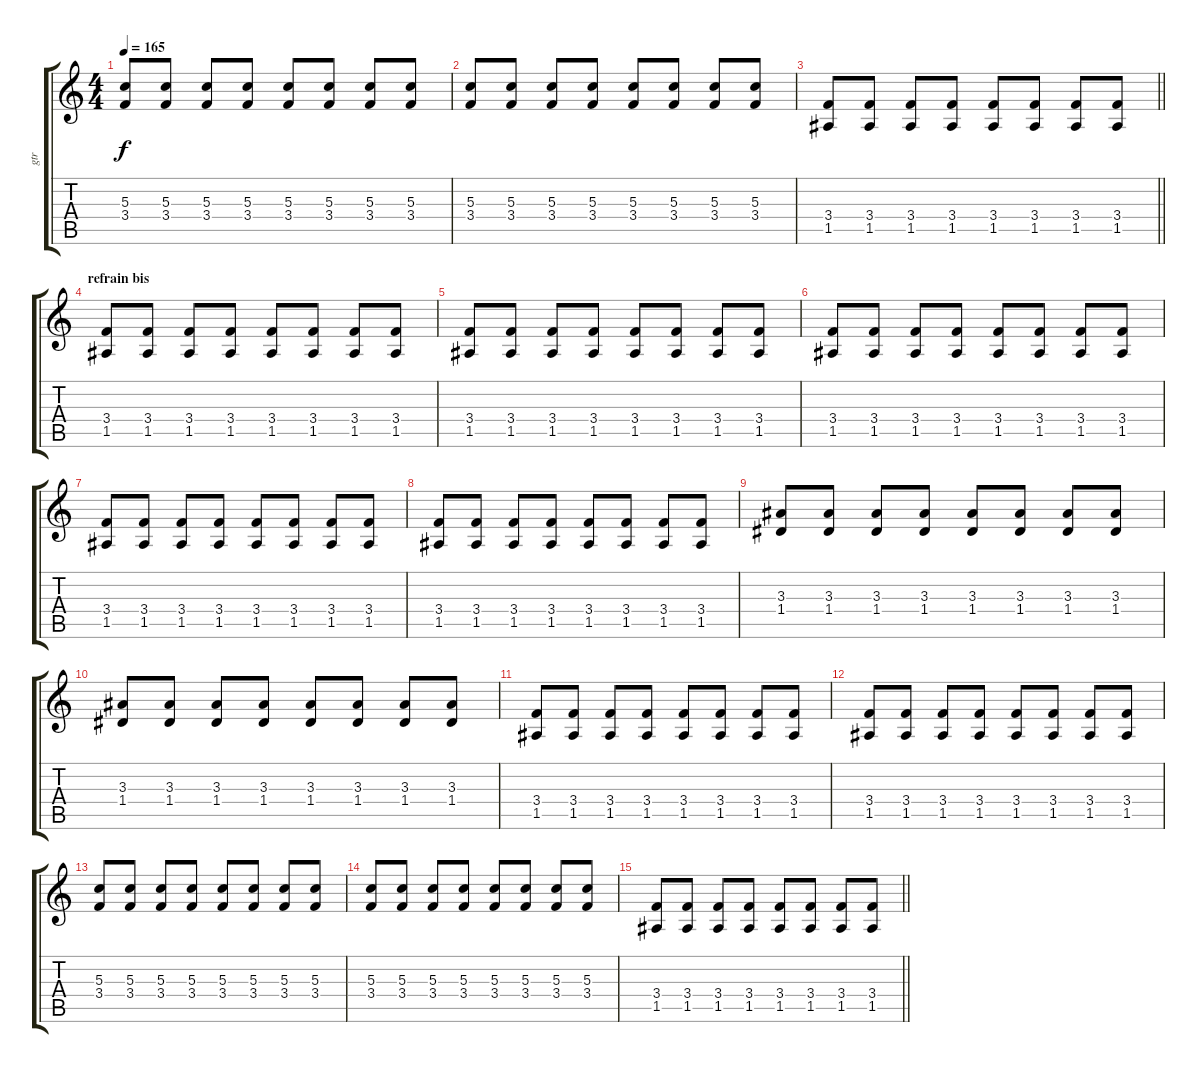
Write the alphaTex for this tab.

\track ("gtr" "gtr") {instrument overdrivenguitar}
\staff {score tabs}
\tuning (E4 B3 G3 D3 A2 E2) {hide}
\ts (4 4)
\tempo 165
\clef g2
\ks c
(5.3 3.4).8{dy f} (5.3 3.4).8 (5.3 3.4).8 (5.3 3.4).8 (5.3 3.4).8 (5.3 3.4).8 (5.3 3.4).8 (5.3 3.4).8 |
(5.3 3.4).8 (5.3 3.4).8 (5.3 3.4).8 (5.3 3.4).8 (5.3 3.4).8 (5.3 3.4).8 (5.3 3.4).8 (5.3 3.4).8 |
\barLineRight lightlight
(3.4 1.5).8 (3.4 1.5).8 (3.4 1.5).8 (3.4 1.5).8 (3.4 1.5).8 (3.4 1.5).8 (3.4 1.5).8 (3.4 1.5).8 |
\section ("" "refrain bis")
(3.4 1.5).8 (3.4 1.5).8 (3.4 1.5).8 (3.4 1.5).8 (3.4 1.5).8 (3.4 1.5).8 (3.4 1.5).8 (3.4 1.5).8 |
(3.4 1.5).8 (3.4 1.5).8 (3.4 1.5).8 (3.4 1.5).8 (3.4 1.5).8 (3.4 1.5).8 (3.4 1.5).8 (3.4 1.5).8 |
(3.4 1.5).8 (3.4 1.5).8 (3.4 1.5).8 (3.4 1.5).8 (3.4 1.5).8 (3.4 1.5).8 (3.4 1.5).8 (3.4 1.5).8 |
(3.4 1.5).8 (3.4 1.5).8 (3.4 1.5).8 (3.4 1.5).8 (3.4 1.5).8 (3.4 1.5).8 (3.4 1.5).8 (3.4 1.5).8 |
(3.4 1.5).8 (3.4 1.5).8 (3.4 1.5).8 (3.4 1.5).8 (3.4 1.5).8 (3.4 1.5).8 (3.4 1.5).8 (3.4 1.5).8 |
(3.3 1.4).8 (3.3 1.4).8 (3.3 1.4).8 (3.3 1.4).8 (3.3 1.4).8 (3.3 1.4).8 (3.3 1.4).8 (3.3 1.4).8 |
(3.3 1.4).8 (3.3 1.4).8 (3.3 1.4).8 (3.3 1.4).8 (3.3 1.4).8 (3.3 1.4).8 (3.3 1.4).8 (3.3 1.4).8 |
(3.4 1.5).8 (3.4 1.5).8 (3.4 1.5).8 (3.4 1.5).8 (3.4 1.5).8 (3.4 1.5).8 (3.4 1.5).8 (3.4 1.5).8 |
(3.4 1.5).8 (3.4 1.5).8 (3.4 1.5).8 (3.4 1.5).8 (3.4 1.5).8 (3.4 1.5).8 (3.4 1.5).8 (3.4 1.5).8 |
(5.3 3.4).8 (5.3 3.4).8 (5.3 3.4).8 (5.3 3.4).8 (5.3 3.4).8 (5.3 3.4).8 (5.3 3.4).8 (5.3 3.4).8 |
(5.3 3.4).8 (5.3 3.4).8 (5.3 3.4).8 (5.3 3.4).8 (5.3 3.4).8 (5.3 3.4).8 (5.3 3.4).8 (5.3 3.4).8 |
\barLineRight lightlight
(3.4 1.5).8 (3.4 1.5).8 (3.4 1.5).8 (3.4 1.5).8 (3.4 1.5).8 (3.4 1.5).8 (3.4 1.5).8 (3.4 1.5).8
